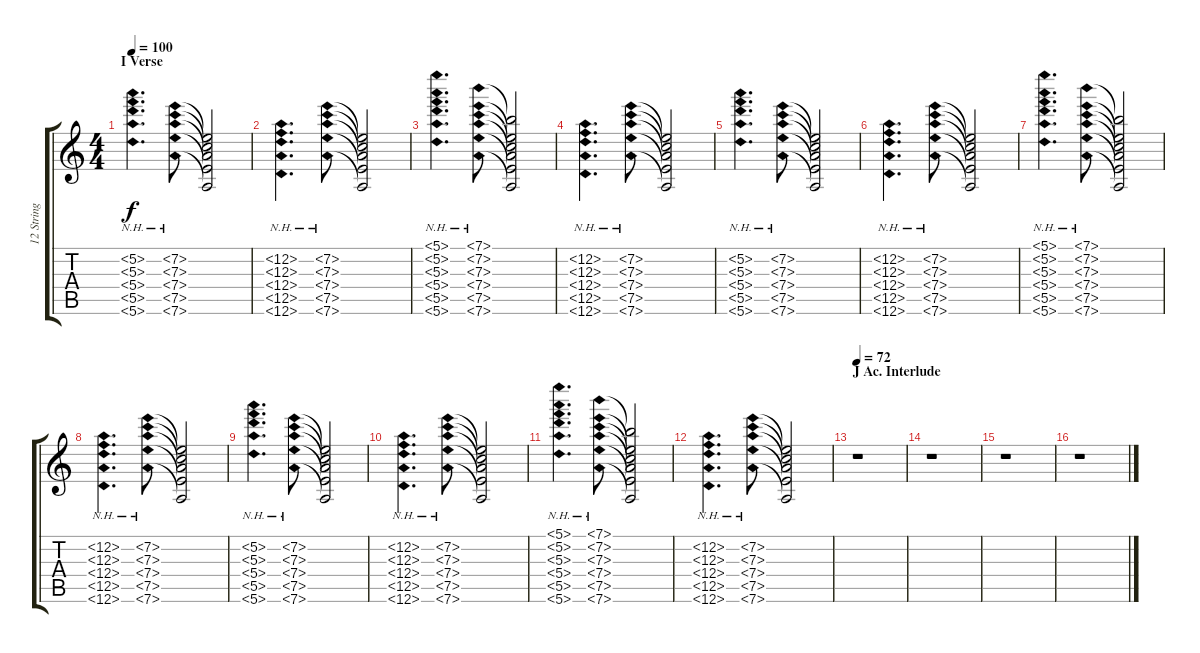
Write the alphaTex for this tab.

\track ("12 String Acoustic" "12 String ") {instrument acousticguitarsteel}
\staff {score tabs}
\tuning (E4 A3 F3 D3 A2 D2) {hide}
\ts (4 4)
\section ("" "I Verse")
\tempo 100
\clef g2
\ks c
(5.2{nh} 5.3{nh} 5.4{nh} 5.5{nh} 5.6{nh}).4{d dy f} (7.2{nh} 7.3{nh} 7.4{nh} 7.5{nh} 7.6{nh}).8 (7.2{t} 7.3{t} 7.4{t} 7.5{t} 7.6{t}).2 |
(12.2{nh} 12.3{nh} 12.4{nh} 12.5{nh} 12.6{nh}).4{d} (7.2{nh} 7.3{nh} 7.4{nh} 7.5{nh} 7.6{nh}).8 (7.2{t} 7.3{t} 7.4{t} 7.5{t} 7.6{t}).2 |
(5.1{nh} 5.2{nh} 5.3{nh} 5.4{nh} 5.5{nh} 5.6{nh}).4{d} (7.1{nh} 7.2{nh} 7.3{nh} 7.4{nh} 7.5{nh} 7.6{nh}).8 (7.1{t} 7.2{t} 7.3{t} 7.4{t} 7.5{t} 7.6{t}).2 |
(12.2{nh} 12.3{nh} 12.4{nh} 12.5{nh} 12.6{nh}).4{d} (7.2{nh} 7.3{nh} 7.4{nh} 7.5{nh} 7.6{nh}).8 (7.2{t} 7.3{t} 7.4{t} 7.5{t} 7.6{t}).2 |
(5.2{nh} 5.3{nh} 5.4{nh} 5.5{nh} 5.6{nh}).4{d} (7.2{nh} 7.3{nh} 7.4{nh} 7.5{nh} 7.6{nh}).8 (7.2{t} 7.3{t} 7.4{t} 7.5{t} 7.6{t}).2 |
(12.2{nh} 12.3{nh} 12.4{nh} 12.5{nh} 12.6{nh}).4{d} (7.2{nh} 7.3{nh} 7.4{nh} 7.5{nh} 7.6{nh}).8 (7.2{t} 7.3{t} 7.4{t} 7.5{t} 7.6{t}).2 |
(5.1{nh} 5.2{nh} 5.3{nh} 5.4{nh} 5.5{nh} 5.6{nh}).4{d} (7.1{nh} 7.2{nh} 7.3{nh} 7.4{nh} 7.5{nh} 7.6{nh}).8 (7.1{t} 7.2{t} 7.3{t} 7.4{t} 7.5{t} 7.6{t}).2 |
(12.2{nh} 12.3{nh} 12.4{nh} 12.5{nh} 12.6{nh}).4{d} (7.2{nh} 7.3{nh} 7.4{nh} 7.5{nh} 7.6{nh}).8 (7.2{t} 7.3{t} 7.4{t} 7.5{t} 7.6{t}).2 |
(5.2{nh} 5.3{nh} 5.4{nh} 5.5{nh} 5.6{nh}).4{d} (7.2{nh} 7.3{nh} 7.4{nh} 7.5{nh} 7.6{nh}).8 (7.2{t} 7.3{t} 7.4{t} 7.5{t} 7.6{t}).2 |
(12.2{nh} 12.3{nh} 12.4{nh} 12.5{nh} 12.6{nh}).4{d} (7.2{nh} 7.3{nh} 7.4{nh} 7.5{nh} 7.6{nh}).8 (7.2{t} 7.3{t} 7.4{t} 7.5{t} 7.6{t}).2 |
(5.1{nh} 5.2{nh} 5.3{nh} 5.4{nh} 5.5{nh} 5.6{nh}).4{d} (7.1{nh} 7.2{nh} 7.3{nh} 7.4{nh} 7.5{nh} 7.6{nh}).8 (7.1{t} 7.2{t} 7.3{t} 7.4{t} 7.5{t} 7.6{t}).2 |
(12.2{nh} 12.3{nh} 12.4{nh} 12.5{nh} 12.6{nh}).4{d} (7.2{nh} 7.3{nh} 7.4{nh} 7.5{nh} 7.6{nh}).8 (7.2{t} 7.3{t} 7.4{t} 7.5{t} 7.6{t}).2 |
\section ("" "J Ac. Interlude")
\tempo 72
r.1 |
r.1 |
r.1 |
r.1
